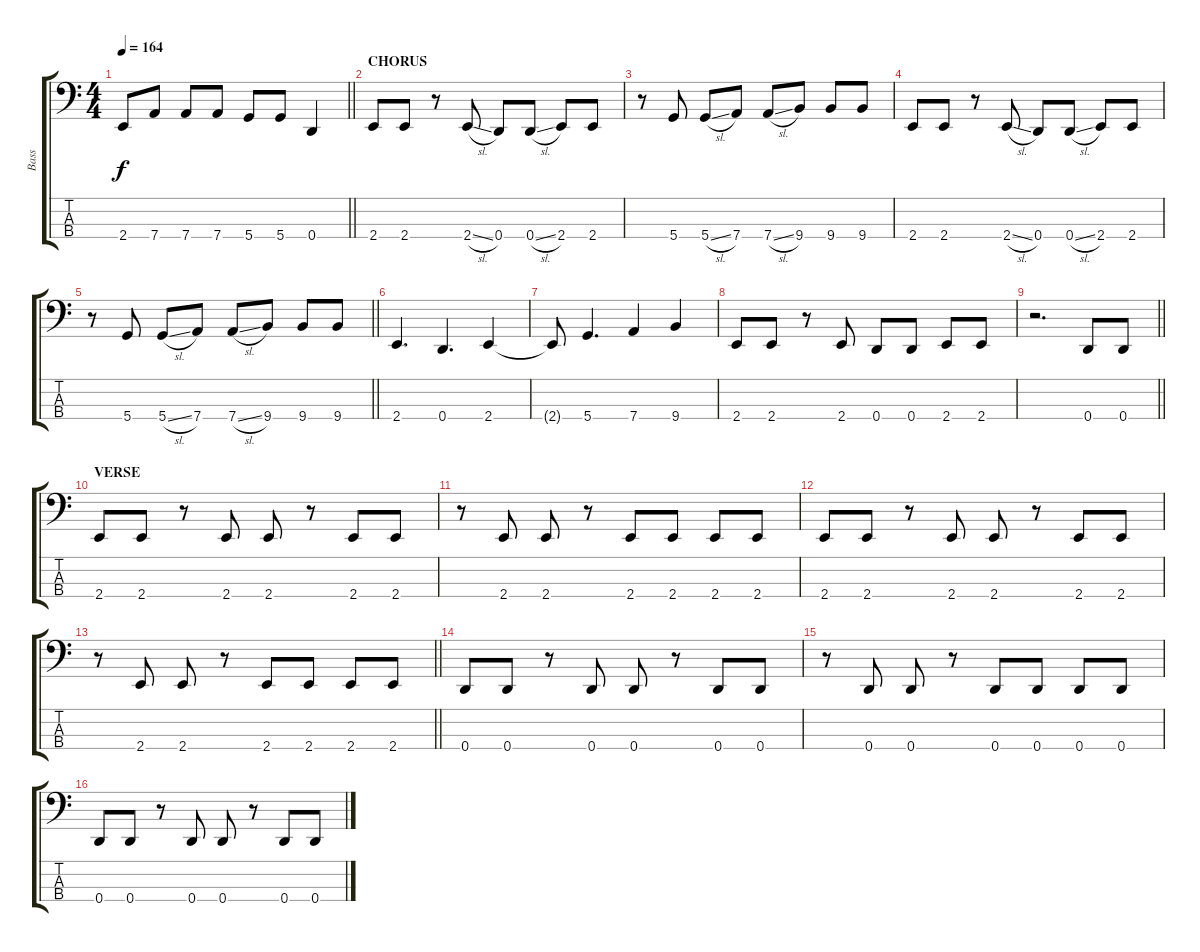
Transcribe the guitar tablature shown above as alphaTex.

\track ("Bass" "Bass") {instrument electricbassfinger}
\staff {score tabs}
\tuning (G2 D2 A1 D1) {hide}
\ts (4 4)
\tempo 164
\clef f4
\barLineRight lightlight
\ks c
2.4.8{dy f} 7.4.8 7.4.8 7.4.8 5.4.8 5.4.8 0.4.4 |
\section ("" "CHORUS")
2.4.8 2.4.8 r.8 2.4{sl}.8 0.4.8 0.4{sl}.8 2.4.8 2.4.8 |
r.8 5.4.8 5.4{sl}.8 7.4.8 7.4{sl}.8 9.4.8 9.4.8 9.4.8 |
2.4.8 2.4.8 r.8 2.4{sl}.8 0.4.8 0.4{sl}.8 2.4.8 2.4.8 |
\barLineRight lightlight
r.8 5.4.8 5.4{sl}.8 7.4.8 7.4{sl}.8 9.4.8 9.4.8 9.4.8 |
2.4.4{d} 0.4.4{d} 2.4.4 |
2.4{t}.8 5.4.4{d} 7.4.4 9.4.4 |
2.4.8 2.4.8 r.8 2.4.8 0.4.8 0.4.8 2.4.8 2.4.8 |
\barLineRight lightlight
r.2{d} 0.4.8 0.4.8 |
\section ("" "VERSE")
2.4.8 2.4.8 r.8 2.4.8 2.4.8 r.8 2.4.8 2.4.8 |
r.8 2.4.8 2.4.8 r.8 2.4.8 2.4.8 2.4.8 2.4.8 |
2.4.8 2.4.8 r.8 2.4.8 2.4.8 r.8 2.4.8 2.4.8 |
\barLineRight lightlight
r.8 2.4.8 2.4.8 r.8 2.4.8 2.4.8 2.4.8 2.4.8 |
0.4.8 0.4.8 r.8 0.4.8 0.4.8 r.8 0.4.8 0.4.8 |
r.8 0.4.8 0.4.8 r.8 0.4.8 0.4.8 0.4.8 0.4.8 |
0.4.8 0.4.8 r.8 0.4.8 0.4.8 r.8 0.4.8 0.4.8
